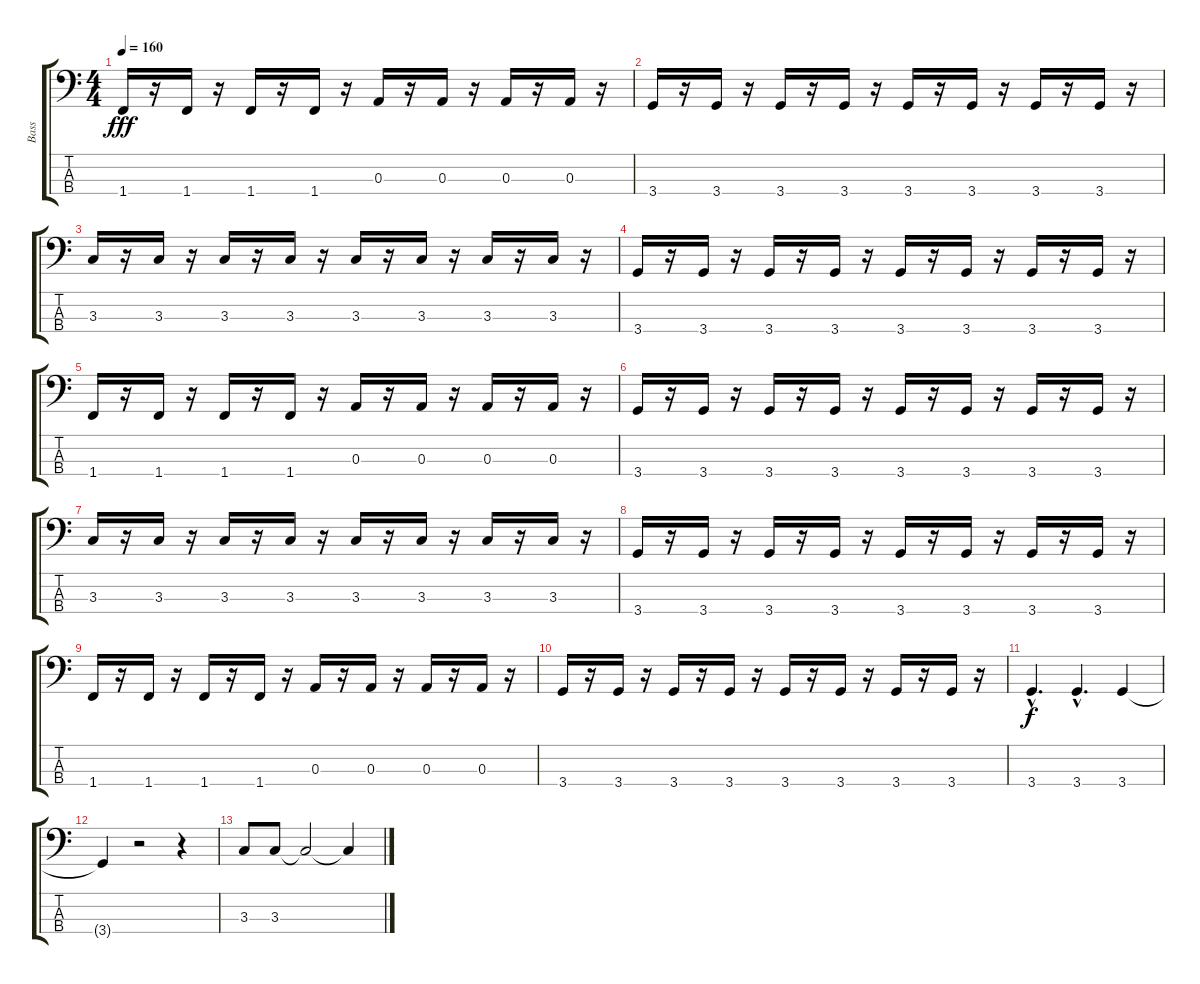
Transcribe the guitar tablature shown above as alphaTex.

\track ("Bass" "Bass") {instrument electricbassfinger}
\staff {score tabs}
\tuning (G2 D2 A1 E1) {hide}
\ts (4 4)
\tempo 160
\clef f4
\ks c
1.4.16{dy fff} r.16 1.4.16 r.16 1.4.16 r.16 1.4.16 r.16 0.3.16 r.16 0.3.16 r.16 0.3.16 r.16 0.3.16 r.16 |
3.4.16 r.16 3.4.16 r.16 3.4.16 r.16 3.4.16 r.16 3.4.16 r.16 3.4.16 r.16 3.4.16 r.16 3.4.16 r.16 |
3.3.16 r.16 3.3.16 r.16 3.3.16 r.16 3.3.16 r.16 3.3.16 r.16 3.3.16 r.16 3.3.16 r.16 3.3.16 r.16 |
3.4.16 r.16 3.4.16 r.16 3.4.16 r.16 3.4.16 r.16 3.4.16 r.16 3.4.16 r.16 3.4.16 r.16 3.4.16 r.16 |
1.4.16 r.16 1.4.16 r.16 1.4.16 r.16 1.4.16 r.16 0.3.16 r.16 0.3.16 r.16 0.3.16 r.16 0.3.16 r.16 |
3.4.16 r.16 3.4.16 r.16 3.4.16 r.16 3.4.16 r.16 3.4.16 r.16 3.4.16 r.16 3.4.16 r.16 3.4.16 r.16 |
3.3.16 r.16 3.3.16 r.16 3.3.16 r.16 3.3.16 r.16 3.3.16 r.16 3.3.16 r.16 3.3.16 r.16 3.3.16 r.16 |
3.4.16 r.16 3.4.16 r.16 3.4.16 r.16 3.4.16 r.16 3.4.16 r.16 3.4.16 r.16 3.4.16 r.16 3.4.16 r.16 |
1.4.16 r.16 1.4.16 r.16 1.4.16 r.16 1.4.16 r.16 0.3.16 r.16 0.3.16 r.16 0.3.16 r.16 0.3.16 r.16 |
3.4.16 r.16 3.4.16 r.16 3.4.16 r.16 3.4.16 r.16 3.4.16 r.16 3.4.16 r.16 3.4.16 r.16 3.4.16 r.16 |
3.4{hac}.4{d dy f} 3.4{hac}.4{d} 3.4.4 |
3.4{t}.4 r.2 r.4 |
3.3.8 3.3.8 3.3{t}.2 3.3{t}.4
